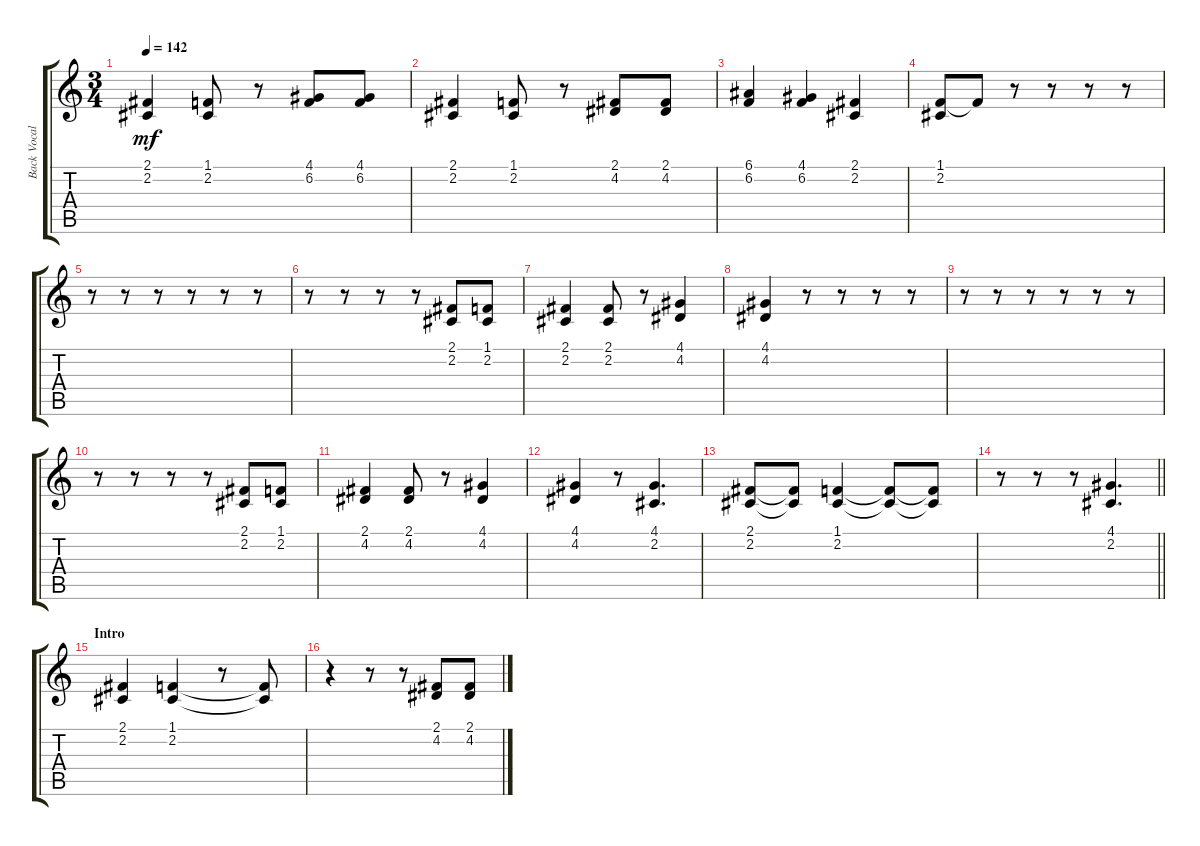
\track ("Back Vocal" "Back Vocal") {instrument altosax}
\staff {score tabs}
\tuning (E4 B3 G3 D3 A2 E2) {hide}
\ts (3 4)
\tempo 142
\clef g2
\ks c
(2.1 2.2).4{dy mf} (1.1 2.2).8 r.8 (4.1 6.2).8 (4.1 6.2).8 |
(2.1 2.2).4 (1.1 2.2).8 r.8 (2.1 4.2).8 (2.1 4.2).8 |
(6.1 6.2).4 (4.1 6.2).4 (2.1 2.2).4 |
(1.1 2.2).8 1.1{t}.8 r.8 r.8 r.8 r.8 |
r.8 r.8 r.8 r.8 r.8 r.8 |
r.8 r.8 r.8 r.8 (2.1 2.2).8 (1.1 2.2).8 |
(2.1 2.2).4 (2.1 2.2).8 r.8 (4.1 4.2).4 |
(4.1 4.2).4 r.8 r.8 r.8 r.8 |
r.8 r.8 r.8 r.8 r.8 r.8 |
r.8 r.8 r.8 r.8 (2.1 2.2).8 (1.1 2.2).8 |
(2.1 4.2).4 (2.1 4.2).8 r.8 (4.1 4.2).4 |
(4.1 4.2).4 r.8 (4.1 2.2).4{d} |
(2.1 2.2).8 (2.1{t} 2.2{t}).8 (1.1 2.2).4 (1.1{t} 2.2{t}).8 (1.1{t} 2.2{t}).8 |
\barLineRight lightlight
r.8 r.8 r.8 (4.1 2.2).4{d} |
\section ("" "Intro")
(2.1 2.2).4 (1.1 2.2).4 r.8 (1.1{t} 2.2{t}).8 |
r.4 r.8 r.8 (2.1 4.2).8 (2.1 4.2).8
